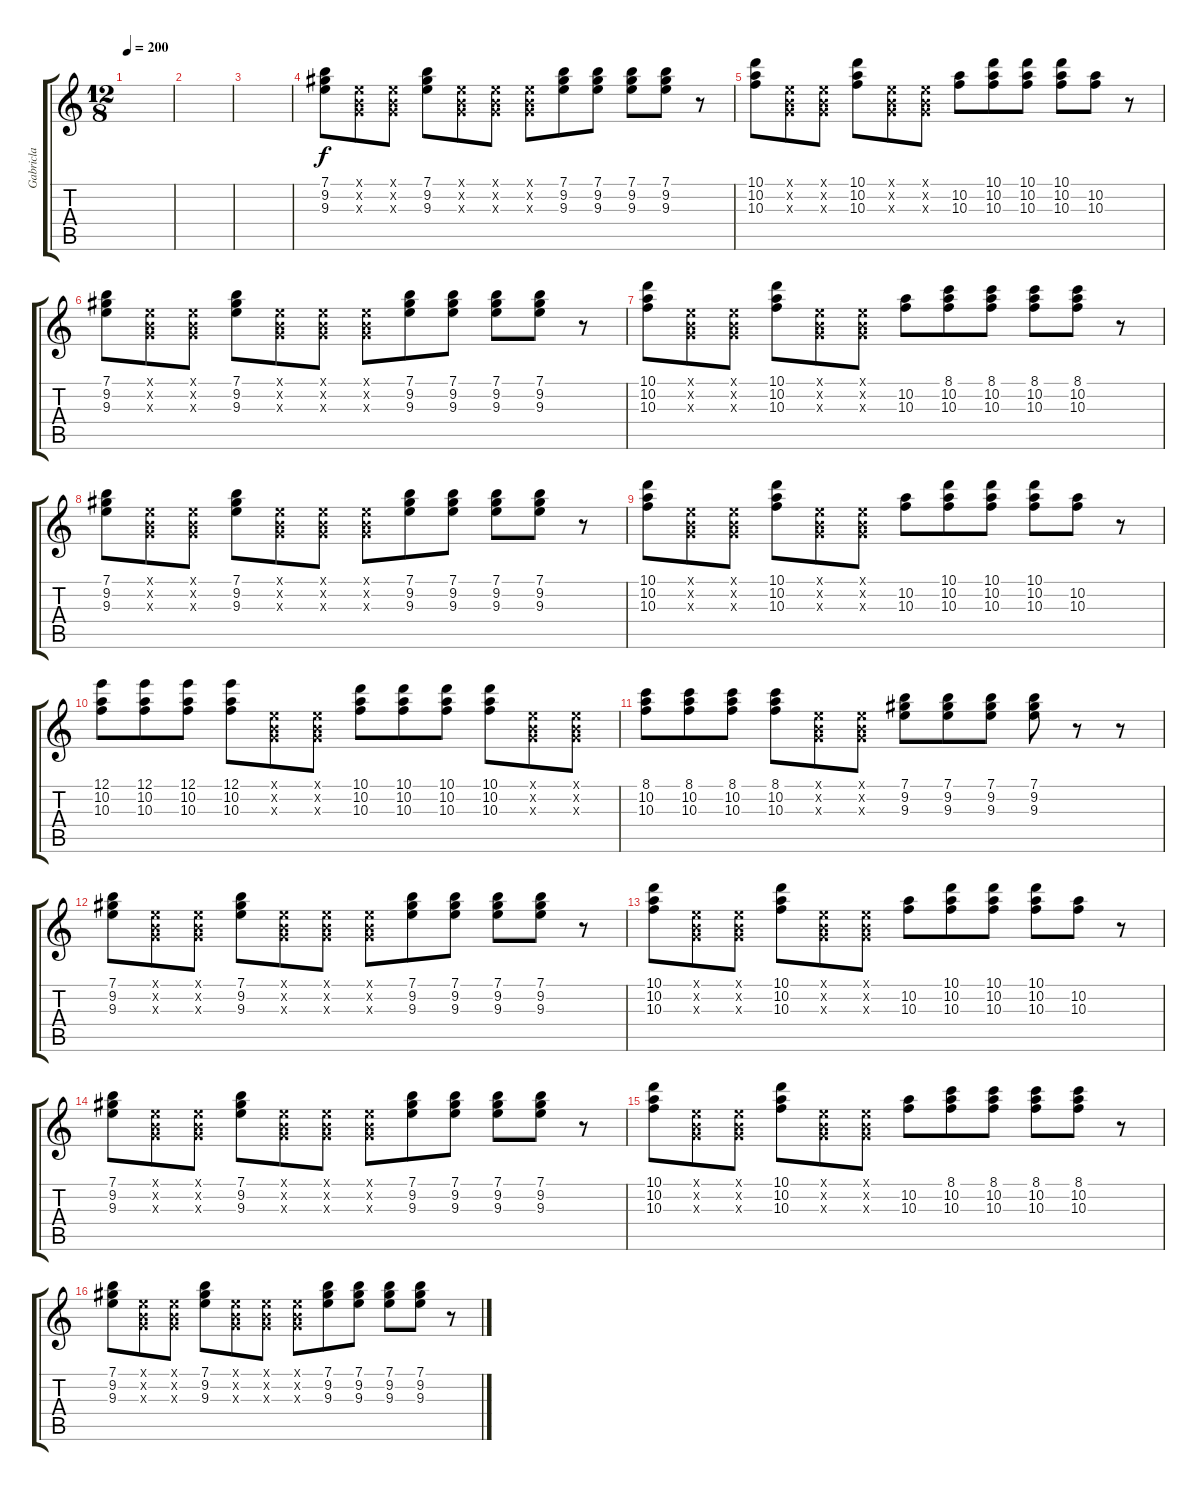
\track ("Gabricla" "Gabricla") {instrument acousticguitarsteel}
\staff {score tabs}
\tuning (E4 B3 G3 D3 A2 E2) {hide}
\ts (12 8)
\tempo 200
\clef g2
\ks c
|
|
|
(7.1 9.2 9.3).8 (0.1{x} 0.2{x} 0.3{x}).8 (0.1{x} 0.2{x} 0.3{x}).8 (7.1 9.2 9.3).8 (0.1{x} 0.2{x} 0.3{x}).8 (0.1{x} 0.2{x} 0.3{x}).8 (0.1{x} 0.2{x} 0.3{x}).8 (7.1 9.2 9.3).8 (7.1 9.2 9.3).8 (7.1 9.2 9.3).8 (7.1 9.2 9.3).8 r.8 |
(10.1 10.2 10.3).8 (0.1{x} 0.2{x} 0.3{x}).8 (0.1{x} 0.2{x} 0.3{x}).8 (10.1 10.2 10.3).8 (0.1{x} 0.2{x} 0.3{x}).8 (0.1{x} 0.2{x} 0.3{x}).8 (10.2 10.3).8 (10.1 10.2 10.3).8 (10.1 10.2 10.3).8 (10.1 10.2 10.3).8 (10.2 10.3).8 r.8 |
(7.1 9.2 9.3).8 (0.1{x} 0.2{x} 0.3{x}).8 (0.1{x} 0.2{x} 0.3{x}).8 (7.1 9.2 9.3).8 (0.1{x} 0.2{x} 0.3{x}).8 (0.1{x} 0.2{x} 0.3{x}).8 (0.1{x} 0.2{x} 0.3{x}).8 (7.1 9.2 9.3).8 (7.1 9.2 9.3).8 (7.1 9.2 9.3).8 (7.1 9.2 9.3).8 r.8 |
(10.1 10.2 10.3).8 (0.1{x} 0.2{x} 0.3{x}).8 (0.1{x} 0.2{x} 0.3{x}).8 (10.1 10.2 10.3).8 (0.1{x} 0.2{x} 0.3{x}).8 (0.1{x} 0.2{x} 0.3{x}).8 (10.2 10.3).8 (8.1 10.2 10.3).8 (8.1 10.2 10.3).8 (8.1 10.2 10.3).8 (8.1 10.2 10.3).8 r.8 |
(7.1 9.2 9.3).8 (0.1{x} 0.2{x} 0.3{x}).8 (0.1{x} 0.2{x} 0.3{x}).8 (7.1 9.2 9.3).8 (0.1{x} 0.2{x} 0.3{x}).8 (0.1{x} 0.2{x} 0.3{x}).8 (0.1{x} 0.2{x} 0.3{x}).8 (7.1 9.2 9.3).8 (7.1 9.2 9.3).8 (7.1 9.2 9.3).8 (7.1 9.2 9.3).8 r.8 |
(10.1 10.2 10.3).8 (0.1{x} 0.2{x} 0.3{x}).8 (0.1{x} 0.2{x} 0.3{x}).8 (10.1 10.2 10.3).8 (0.1{x} 0.2{x} 0.3{x}).8 (0.1{x} 0.2{x} 0.3{x}).8 (10.2 10.3).8 (10.1 10.2 10.3).8 (10.1 10.2 10.3).8 (10.1 10.2 10.3).8 (10.2 10.3).8 r.8 |
(12.1 10.2 10.3).8 (12.1 10.2 10.3).8 (12.1 10.2 10.3).8 (12.1 10.2 10.3).8 (0.1{x} 0.2{x} 0.3{x}).8 (0.1{x} 0.2{x} 0.3{x}).8 (10.1 10.2 10.3).8 (10.1 10.2 10.3).8 (10.1 10.2 10.3).8 (10.1 10.2 10.3).8 (0.1{x} 0.2{x} 0.3{x}).8 (0.1{x} 0.2{x} 0.3{x}).8 |
(8.1 10.2 10.3).8 (8.1 10.2 10.3).8 (8.1 10.2 10.3).8 (8.1 10.2 10.3).8 (0.1{x} 0.2{x} 0.3{x}).8 (0.1{x} 0.2{x} 0.3{x}).8 (7.1 9.2 9.3).8 (7.1 9.2 9.3).8 (7.1 9.2 9.3).8 (7.1 9.2 9.3).8 r.8 r.8 |
(7.1 9.2 9.3).8 (0.1{x} 0.2{x} 0.3{x}).8 (0.1{x} 0.2{x} 0.3{x}).8 (7.1 9.2 9.3).8 (0.1{x} 0.2{x} 0.3{x}).8 (0.1{x} 0.2{x} 0.3{x}).8 (0.1{x} 0.2{x} 0.3{x}).8 (7.1 9.2 9.3).8 (7.1 9.2 9.3).8 (7.1 9.2 9.3).8 (7.1 9.2 9.3).8 r.8 |
(10.1 10.2 10.3).8 (0.1{x} 0.2{x} 0.3{x}).8 (0.1{x} 0.2{x} 0.3{x}).8 (10.1 10.2 10.3).8 (0.1{x} 0.2{x} 0.3{x}).8 (0.1{x} 0.2{x} 0.3{x}).8 (10.2 10.3).8 (10.1 10.2 10.3).8 (10.1 10.2 10.3).8 (10.1 10.2 10.3).8 (10.2 10.3).8 r.8 |
(7.1 9.2 9.3).8 (0.1{x} 0.2{x} 0.3{x}).8 (0.1{x} 0.2{x} 0.3{x}).8 (7.1 9.2 9.3).8 (0.1{x} 0.2{x} 0.3{x}).8 (0.1{x} 0.2{x} 0.3{x}).8 (0.1{x} 0.2{x} 0.3{x}).8 (7.1 9.2 9.3).8 (7.1 9.2 9.3).8 (7.1 9.2 9.3).8 (7.1 9.2 9.3).8 r.8 |
(10.1 10.2 10.3).8 (0.1{x} 0.2{x} 0.3{x}).8 (0.1{x} 0.2{x} 0.3{x}).8 (10.1 10.2 10.3).8 (0.1{x} 0.2{x} 0.3{x}).8 (0.1{x} 0.2{x} 0.3{x}).8 (10.2 10.3).8 (8.1 10.2 10.3).8 (8.1 10.2 10.3).8 (8.1 10.2 10.3).8 (8.1 10.2 10.3).8 r.8 |
(7.1 9.2 9.3).8 (0.1{x} 0.2{x} 0.3{x}).8 (0.1{x} 0.2{x} 0.3{x}).8 (7.1 9.2 9.3).8 (0.1{x} 0.2{x} 0.3{x}).8 (0.1{x} 0.2{x} 0.3{x}).8 (0.1{x} 0.2{x} 0.3{x}).8 (7.1 9.2 9.3).8 (7.1 9.2 9.3).8 (7.1 9.2 9.3).8 (7.1 9.2 9.3).8 r.8
